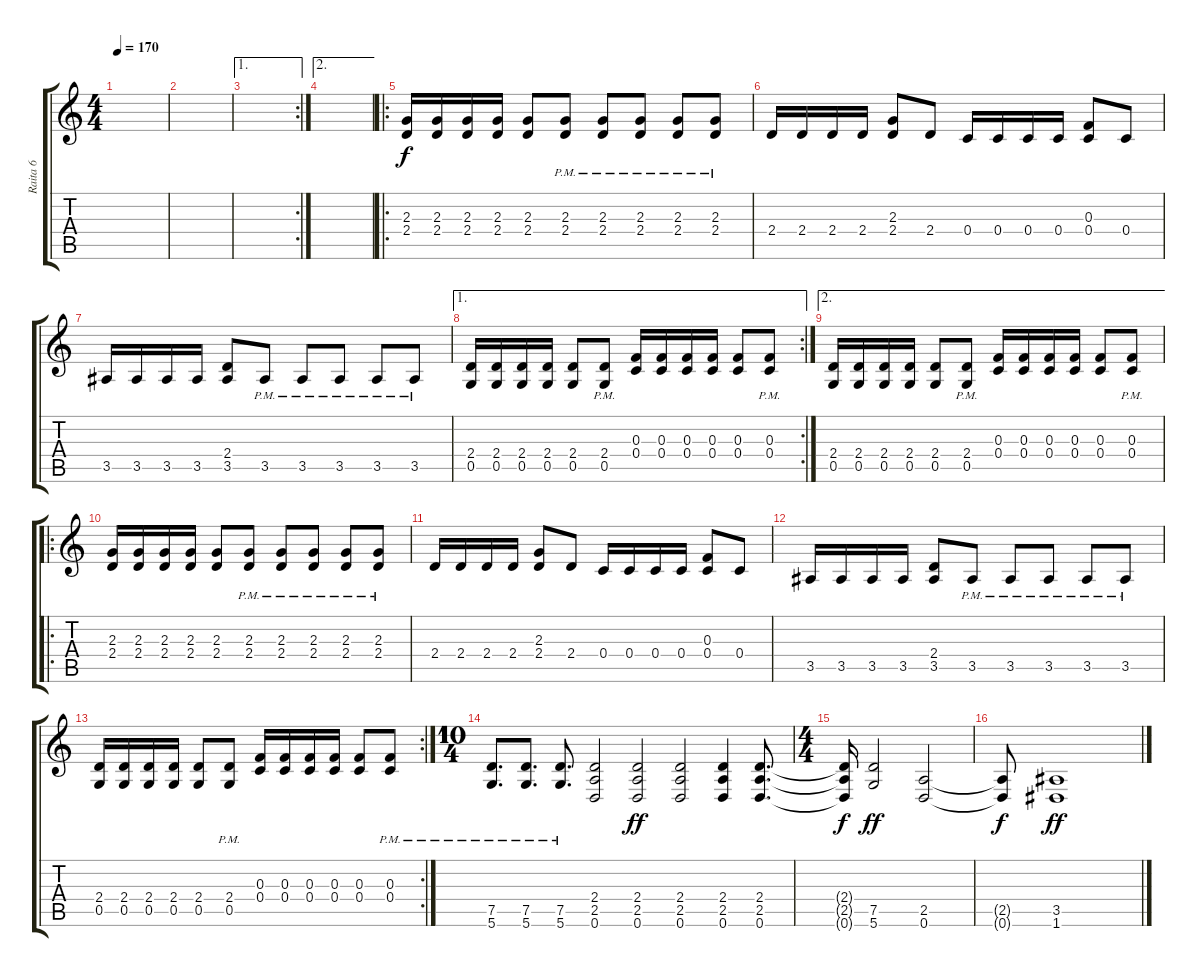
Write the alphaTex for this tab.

\track ("Raita 6" "Raita 6") {instrument overdrivenguitar}
\staff {score tabs}
\tuning (D4 A3 F3 C3 G2 D2) {hide}
\ts (4 4)
\tempo 170
\clef g2
\ks c
|
|
\ae 1
\rc 2
|
\ae 2
|
\ro
(2.3 2.4).16{dy f volume 10} (2.3 2.4).16 (2.3 2.4).16 (2.3 2.4).16 (2.3 2.4).8 (2.3{pm} 2.4{pm}).8 (2.3{pm} 2.4{pm}).8 (2.3{pm} 2.4{pm}).8 (2.3{pm} 2.4{pm}).8 (2.3{pm} 2.4{pm}).8 |
2.4.16 2.4.16 2.4.16 2.4.16 (2.3 2.4).8 2.4.8 0.4.16 0.4.16 0.4.16 0.4.16 (0.3 0.4).8 0.4.8 |
3.5.16 3.5.16 3.5.16 3.5.16 (2.4 3.5).8 3.5{pm}.8 3.5{pm}.8 3.5{pm}.8 3.5{pm}.8 3.5{pm}.8 |
\ae 1
\rc 2
(2.4 0.5).16 (2.4 0.5).16 (2.4 0.5).16 (2.4 0.5).16 (2.4 0.5).8 (2.4{pm} 0.5{pm}).8 (0.3 0.4).16 (0.3 0.4).16 (0.3 0.4).16 (0.3 0.4).16 (0.3 0.4).8 (0.3{pm} 0.4{pm}).8 |
\ae 2
(2.4 0.5).16 (2.4 0.5).16 (2.4 0.5).16 (2.4 0.5).16 (2.4 0.5).8 (2.4{pm} 0.5{pm}).8 (0.3 0.4).16 (0.3 0.4).16 (0.3 0.4).16 (0.3 0.4).16 (0.3 0.4).8 (0.3{pm} 0.4{pm}).8 |
\ro
(2.3 2.4).16 (2.3 2.4).16 (2.3 2.4).16 (2.3 2.4).16 (2.3 2.4).8 (2.3{pm} 2.4{pm}).8 (2.3{pm} 2.4{pm}).8 (2.3{pm} 2.4{pm}).8 (2.3{pm} 2.4{pm}).8 (2.3{pm} 2.4{pm}).8 |
2.4.16 2.4.16 2.4.16 2.4.16 (2.3 2.4).8 2.4.8 0.4.16 0.4.16 0.4.16 0.4.16 (0.3 0.4).8 0.4.8 |
3.5.16 3.5.16 3.5.16 3.5.16 (2.4 3.5).8 3.5{pm}.8 3.5{pm}.8 3.5{pm}.8 3.5{pm}.8 3.5{pm}.8 |
\rc 2
(2.4 0.5).16 (2.4 0.5).16 (2.4 0.5).16 (2.4 0.5).16 (2.4 0.5).8 (2.4{pm} 0.5{pm}).8 (0.3 0.4).16 (0.3 0.4).16 (0.3 0.4).16 (0.3 0.4).16 (0.3 0.4).8 (0.3{pm} 0.4{pm}).8 |
\ts (10 4)
(7.5{pm} 5.6{pm}).8{d} (7.5{pm} 5.6{pm}).8{d} (7.5{pm} 5.6{pm}).8{d} (2.4 2.5 0.6).2 (2.4 2.5 0.6).2{dy ff} (2.4 2.5 0.6).2 (2.4 2.5 0.6).4 (2.4 2.5 0.6).8{d} |
\ts (4 4)
(2.4{t} 2.5{t} 0.6{t}).16{dy f} (7.5 5.6).2{dy ff} (2.5 0.6).2 |
(2.5{t} 0.6{t}).8{dy f} (3.5 1.6).1{dy ff}
